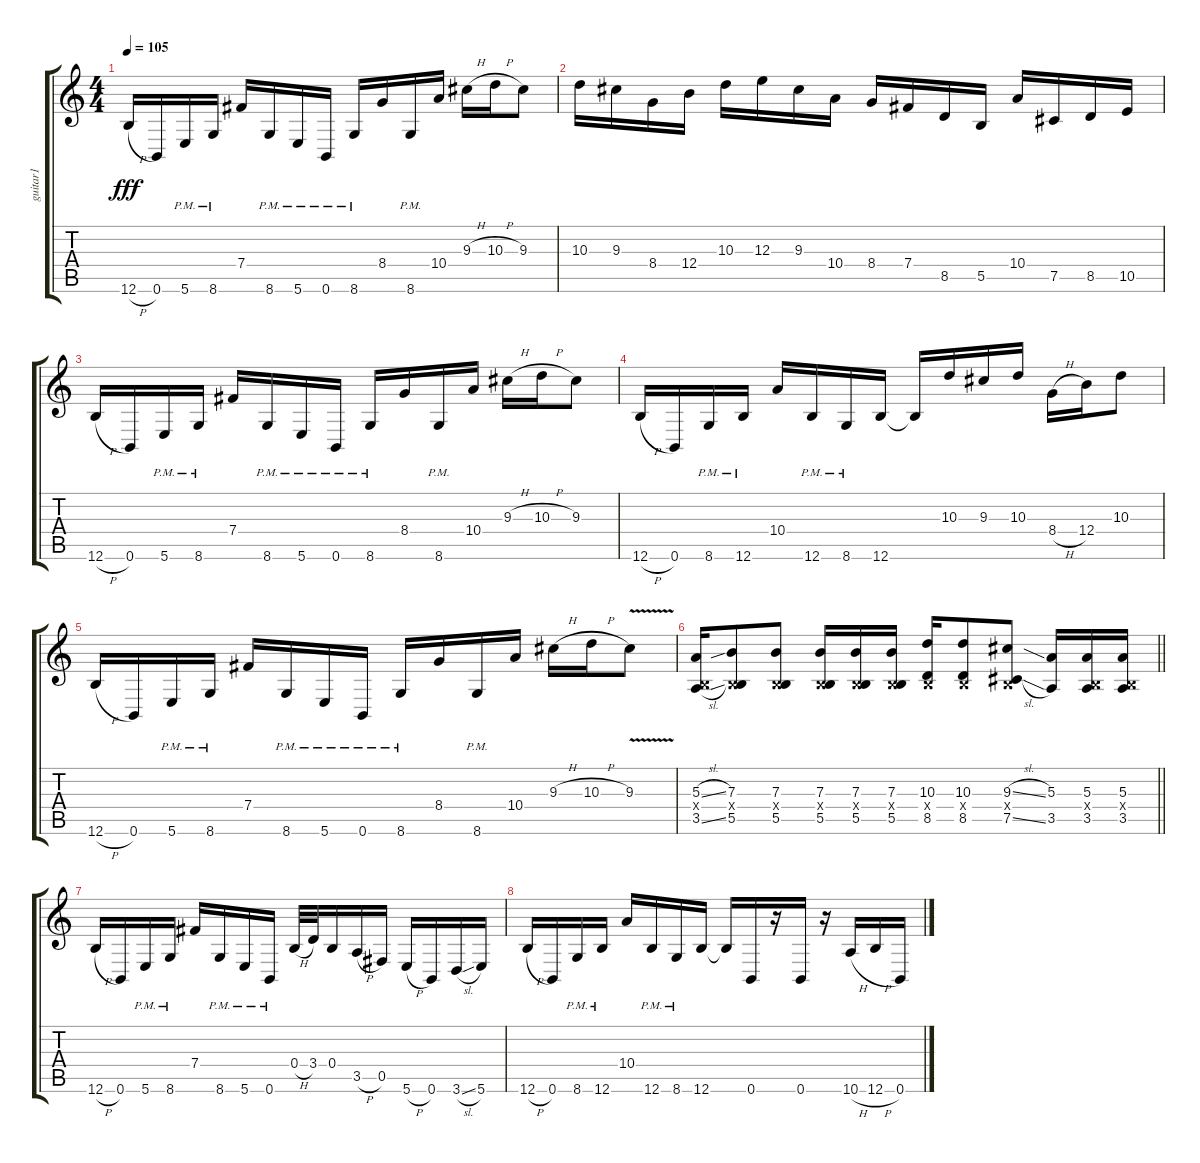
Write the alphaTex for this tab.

\track ("guitar1" "guitar1") {instrument distortionguitar}
\staff {score tabs}
\tuning (Db4 Ab3 E3 B2 Gb2 B1) {hide}
\ts (4 4)
\tempo 105
\clef g2
\ks c
12.6{h}.16{dy fff} 0.6.16 5.6{pm}.16 8.6{pm}.16 7.4.16 8.6{pm}.16 5.6{pm}.16 0.6{pm}.16 8.6{pm}.16 8.4.16 8.6{pm}.16 10.4.16 9.3{h}.16 10.3{h}.16 9.3.8 |
10.3.16 9.3.16 8.4.16 12.4.16 10.3.16 12.3.16 9.3.16 10.4.16 8.4.16 7.4.16 8.5.16 5.5.16 10.4.16 7.5.16 8.5.16 10.5.16 |
12.6{h}.16 0.6.16 5.6{pm}.16 8.6{pm}.16 7.4.16 8.6{pm}.16 5.6{pm}.16 0.6{pm}.16 8.6{pm}.16 8.4.16 8.6{pm}.16 10.4.16 9.3{h}.16 10.3{h}.16 9.3.8 |
12.6{h}.16 0.6.16 8.6{pm}.16 12.6{pm}.16 10.4.16 12.6{pm}.16 8.6{pm}.16 12.6.16 12.6{t}.16 10.3.16 9.3.16 10.3.16 8.4{h}.16 12.4.16 10.3.8 |
12.6{h}.16 0.6.16 5.6{pm}.16 8.6{pm}.16 7.4.16 8.6{pm}.16 5.6{pm}.16 0.6{pm}.16 8.6{pm}.16 8.4.16 8.6{pm}.16 10.4.16 9.3{h}.16 10.3{h}.16 9.3{v}.8 |
\barLineRight lightlight
(5.3{sl} 0.4{x} 3.5{sl}).16 (7.3 0.4{x} 5.5).8 (7.3 0.4{x} 5.5).8 (7.3 0.4{x} 5.5).16 (7.3 0.4{x} 5.5).16 (7.3 0.4{x} 5.5).16 (10.3 0.4{x} 8.5).16 (10.3 0.4{x} 8.5).8 (9.3{sl} 0.4{x} 7.5{sl}).8 (5.3 3.5).16 (5.3 0.4{x} 3.5).16 (5.3 0.4{x} 3.5).16 |
\section ("" "")
12.6{h}.16 0.6.16 5.6{pm}.16 8.6{pm}.16 7.4.16 8.6{pm}.16 5.6{pm}.16 0.6{pm}.16 0.4{h}.32 3.4.32 0.4.16 3.5{h}.16 0.5.16 5.6{h}.16 0.6.16 3.6{sl}.16 5.6.16 |
12.6{h}.16 0.6.16 8.6{pm}.16 12.6{pm}.16 10.4.16 12.6{pm}.16 8.6{pm}.16 12.6.16 12.6{t}.16 0.6.16 r.16 0.6.16 r.16 10.6{h}.16 12.6{h}.16 0.6.16
